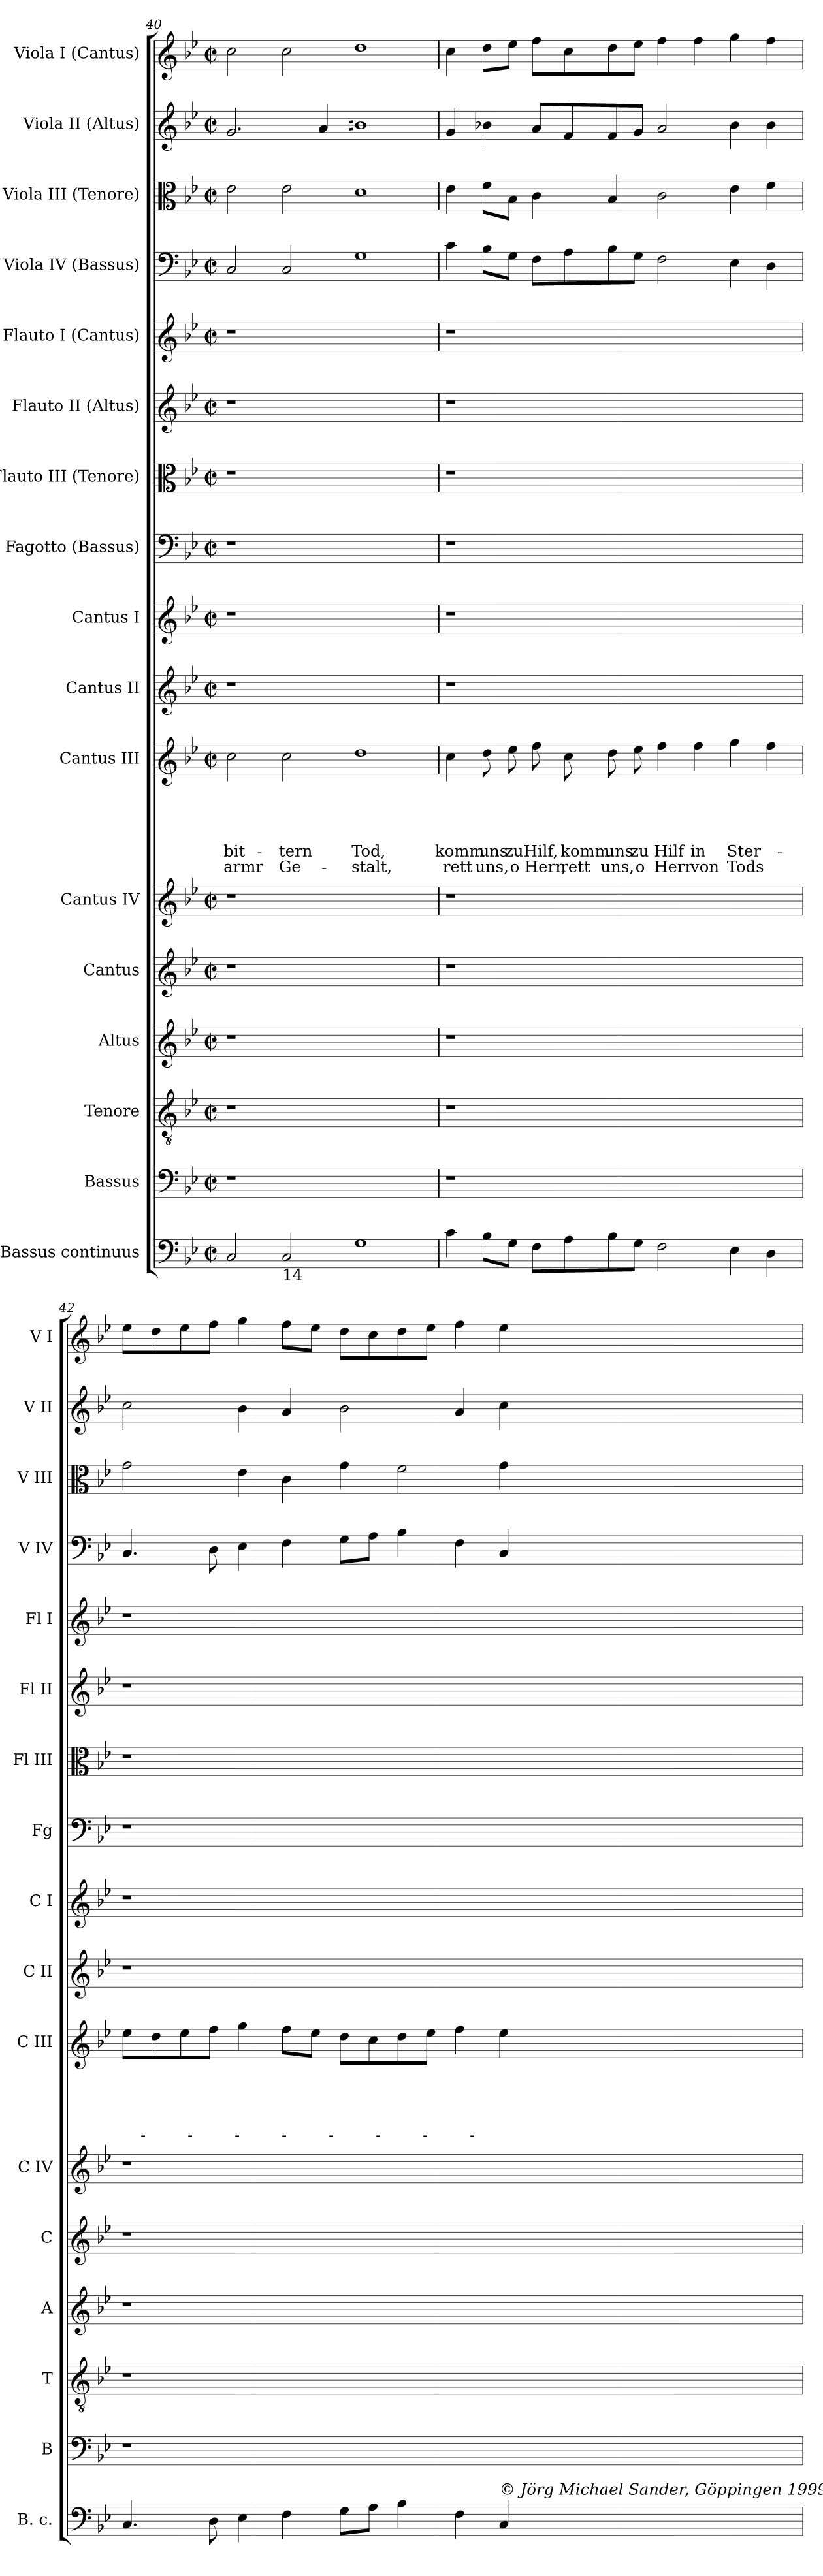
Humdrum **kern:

**kern	**kern	**kern	**kern	**kern	**kern	**kern	**text	**text	**text	**text	**text	**text	**kern	**kern	**kern	**kern	**kern	**kern	**kern	**kern	**kern	**kern
*part17	*part16	*part15	*part14	*part13	*part12	*part11	*part11	*part11	*part11	*part11	*part11	*part11	*part10	*part9	*part8	*part7	*part6	*part5	*part4	*part3	*part2	*part1
*staff17	*staff16	*staff15	*staff14	*staff13	*staff12	*staff11	*staff11	*staff11	*staff11	*staff11	*staff11	*staff11	*staff10	*staff9	*staff8	*staff7	*staff6	*staff5	*staff4	*staff3	*staff2	*staff1
*I"Bassus continuus	*I"Bassus	*I"Tenore	*I"Altus	*I"Cantus	*I"Cantus IV	*I"Cantus III	*	*	*	*	*	*	*I"Cantus II	*I"Cantus I	*I"Fagotto (Bassus)	*I"Flauto III (Tenore)	*I"Flauto II (Altus)	*I"Flauto I (Cantus)	*I"Viola IV (Bassus)	*I"Viola III (Tenore)	*I"Viola II (Altus)	*I"Viola I (Cantus)
*I'B. c.	*I'B	*I'T	*I'A	*I'C	*I'C IV	*I'C III	*	*	*	*	*	*	*I'C II	*I'C I	*I'Fg	*I'Fl III	*I'Fl II	*I'Fl I	*I'V IV	*I'V III	*I'V II	*I'V I
*clefF4	*clefF4	*clefGv2	*clefG2	*clefG2	*clefG2	*clefG2	*	*	*	*	*	*	*clefG2	*clefG2	*clefF4	*clefC3	*clefG2	*clefG2	*clefF4	*clefC3	*clefG2	*clefG2
*k[b-e-]	*k[b-e-]	*k[b-e-]	*k[b-e-]	*k[b-e-]	*k[b-e-]	*k[b-e-]	*	*	*	*	*	*	*k[b-e-]	*k[b-e-]	*k[b-e-]	*k[b-e-]	*k[b-e-]	*k[b-e-]	*k[b-e-]	*k[b-e-]	*k[b-e-]	*k[b-e-]
*B-:	*B-:	*B-:	*B-:	*B-:	*B-:	*B-:	*	*	*	*	*	*	*B-:	*B-:	*B-:	*B-:	*B-:	*B-:	*B-:	*B-:	*B-:	*B-:
*M2/2	*M2/2	*M2/2	*M2/2	*M2/2	*M2/2	*M2/2	*	*	*	*	*	*	*M2/2	*M2/2	*M2/2	*M2/2	*M2/2	*M2/2	*M2/2	*M2/2	*M2/2	*M2/2
*met(c|)	*met(c|)	*met(c|)	*met(c|)	*met(c|)	*met(c|)	*met(c|)	*	*	*	*	*	*	*met(c|)	*met(c|)	*met(c|)	*met(c|)	*met(c|)	*met(c|)	*met(c|)	*met(c|)	*met(c|)	*met(c|)
=40	=40	=40	=40	=40	=40	=40	=40	=40	=40	=40	=40	=40	=40	=40	=40	=40	=40	=40	=40	=40	=40	=40
!	!	!	!	!	!	!	!	!	!	!	!LO:LY:b	!LO:LY:b	!	!	!	!	!	!	!	!	!	!
2C/	1r	1r	1r	1r	1r	2cc\	.	.	.	.	bit-	armr	1r	1r	1r	1r	1r	1r	2C/	2e-\	2.g/	2cc\
!LO:TX:b:t=14	!	!	!	!	!	!	!	!	!	!	!	!	!	!	!	!	!	!	!	!	!	!
!	!	!	!	!	!	!	!	!	!	!	!LO:LY:b	!LO:LY:b	!	!	!	!	!	!	!	!	!	!
2C/	.	.	.	.	.	2cc\	.	.	.	.	-tern	Ge-	.	.	.	.	.	.	2C/	2e-\	.	2cc\
.	.	.	.	.	.	.	.	.	.	.	.	.	.	.	.	.	.	.	.	.	4a/	.
!	!	!	!	!	!	!	!	!	!	!	!LO:LY:b	!LO:LY:b	!	!	!	!	!	!	!	!	!	!
1G	1ryy	1ryy	1ryy	1ryy	1ryy	1dd	.	.	.	.	Tod,	-stalt,	1ryy	1ryy	1ryy	1ryy	1ryy	1ryy	1G	1d	1bn	1dd
=41	=41	=41	=41	=41	=41	=41	=41	=41	=41	=41	=41	=41	=41	=41	=41	=41	=41	=41	=41	=41	=41	=41
!	!	!	!	!	!	!	!	!	!	!	!LO:LY:b	!LO:LY:b	!	!	!	!	!	!	!	!	!	!
4c\	1r	1r	1r	1r	1r	4cc\	.	.	.	.	komm	rett	1r	1r	1r	1r	1r	1r	4c\	4e-\	4g/	4cc\
!	!	!	!	!	!	!	!	!	!	!	!LO:LY:b	!LO:LY:b	!	!	!	!	!	!	!	!	!	!
8B-\L	.	.	.	.	.	8dd\	.	.	.	.	uns	uns,	.	.	.	.	.	.	8B-\L	8f\L	4b-X\	8dd\L
!	!	!	!	!	!	!	!	!	!	!	!LO:LY:b	!LO:LY:b	!	!	!	!	!	!	!	!	!	!
8G\J	.	.	.	.	.	8ee-\	.	.	.	.	zu	o	.	.	.	.	.	.	8G\J	8B-\J	.	8ee-\J
!	!	!	!	!	!	!	!	!	!	!	!LO:LY:b	!LO:LY:b	!	!	!	!	!	!	!	!	!	!
8F\L	.	.	.	.	.	8ff\	.	.	.	.	Hilf,	Herr,	.	.	.	.	.	.	8F\L	4c\	8a/L	8ff\L
!	!	!	!	!	!	!	!	!	!	!	!LO:LY:b	!LO:LY:b	!	!	!	!	!	!	!	!	!	!
8A\	.	.	.	.	.	8cc\	.	.	.	.	komm	rett	.	.	.	.	.	.	8A\	.	8f/	8cc\
!	!	!	!	!	!	!	!	!	!	!	!LO:LY:b	!LO:LY:b	!	!	!	!	!	!	!	!	!	!
8B-\	.	.	.	.	.	8dd\	.	.	.	.	uns	uns,	.	.	.	.	.	.	8B-\	4B-/	8f/	8dd\
!	!	!	!	!	!	!	!	!	!	!	!LO:LY:b	!LO:LY:b	!	!	!	!	!	!	!	!	!	!
8G\J	.	.	.	.	.	8ee-\	.	.	.	.	zu	o	.	.	.	.	.	.	8G\J	.	8g/J	8ee-\J
!	!	!	!	!	!	!	!	!	!	!	!LO:LY:b	!LO:LY:b	!	!	!	!	!	!	!	!	!	!
2F\	1ryy	1ryy	1ryy	1ryy	1ryy	4ff\	.	.	.	.	Hilf	Herr	1ryy	1ryy	1ryy	1ryy	1ryy	1ryy	2F\	2c\	2a/	4ff\
!	!	!	!	!	!	!	!	!	!	!	!LO:LY:b	!LO:LY:b	!	!	!	!	!	!	!	!	!	!
.	.	.	.	.	.	4ff\	.	.	.	.	in	von	.	.	.	.	.	.	.	.	.	4ff\
!	!	!	!	!	!	!	!	!	!	!	!LO:LY:b	!LO:LY:b	!	!	!	!	!	!	!	!	!	!
4E-\	.	.	.	.	.	4gg\	.	.	.	.	Ster-	Tods	.	.	.	.	.	.	4E-\	4e-\	4b-\	4gg\
4D\	.	.	.	.	.	4ff\	.	.	.	.	.	.	.	.	.	.	.	.	4D\	4f\	4b-\	4ff\
!!LO:PB:g=z
=42	=42	=42	=42	=42	=42	=42	=42	=42	=42	=42	=42	=42	=42	=42	=42	=42	=42	=42	=42	=42	=42	=42
4.C/	1r	1r	1r	1r	1r	8ee-\L	.	.	.	.	.	.	1r	1r	1r	1r	1r	1r	4.C/	2g\	2cc\	8ee-\L
.	.	.	.	.	.	8dd\	.	.	.	.	.	.	.	.	.	.	.	.	.	.	.	8dd\
.	.	.	.	.	.	8ee-\	.	.	.	.	.	.	.	.	.	.	.	.	.	.	.	8ee-\
8D\	.	.	.	.	.	8ff\J	.	.	.	.	.	.	.	.	.	.	.	.	8D\	.	.	8ff\J
4E-\	.	.	.	.	.	4gg\	.	.	.	.	.	.	.	.	.	.	.	.	4E-\	4e-\	4b-\	4gg\
4F\	.	.	.	.	.	8ff\L	.	.	.	.	.	.	.	.	.	.	.	.	4F\	4c\	4a/	8ff\L
.	.	.	.	.	.	8ee-\J	.	.	.	.	.	.	.	.	.	.	.	.	.	.	.	8ee-\J
8G\L	1ryy	1ryy	1ryy	1ryy	1ryy	8dd\L	.	.	.	.	.	.	1ryy	1ryy	1ryy	1ryy	1ryy	1ryy	8G\L	4g\	2b-\	8dd\L
8A\J	.	.	.	.	.	8cc\	.	.	.	.	.	.	.	.	.	.	.	.	8A\J	.	.	8cc\
4B-\	.	.	.	.	.	8dd\	.	.	.	.	.	.	.	.	.	.	.	.	4B-\	2f\	.	8dd\
.	.	.	.	.	.	8ee-\J	.	.	.	.	.	.	.	.	.	.	.	.	.	.	.	8ee-\J
4F\	.	.	.	.	.	4ff\	.	.	.	.	.	.	.	.	.	.	.	.	4F\	.	4a/	4ff\
!LO:TX:a:i:t=© Jörg Michael Sander, Göppingen 1999	!	!	!	!	!	!	!	!	!	!	!	!	!	!	!	!	!	!	!	!	!	!
4C/	.	.	.	.	.	4ee-\	.	.	.	.	.	.	.	.	.	.	.	.	4C/	4g\	4cc\	4ee-\
=	=	=	=	=	=	=	=	=	=	=	=	=	=	=	=	=	=	=	=	=	=	=
*-	*-	*-	*-	*-	*-	*-	*-	*-	*-	*-	*-	*-	*-	*-	*-	*-	*-	*-	*-	*-	*-	*-
